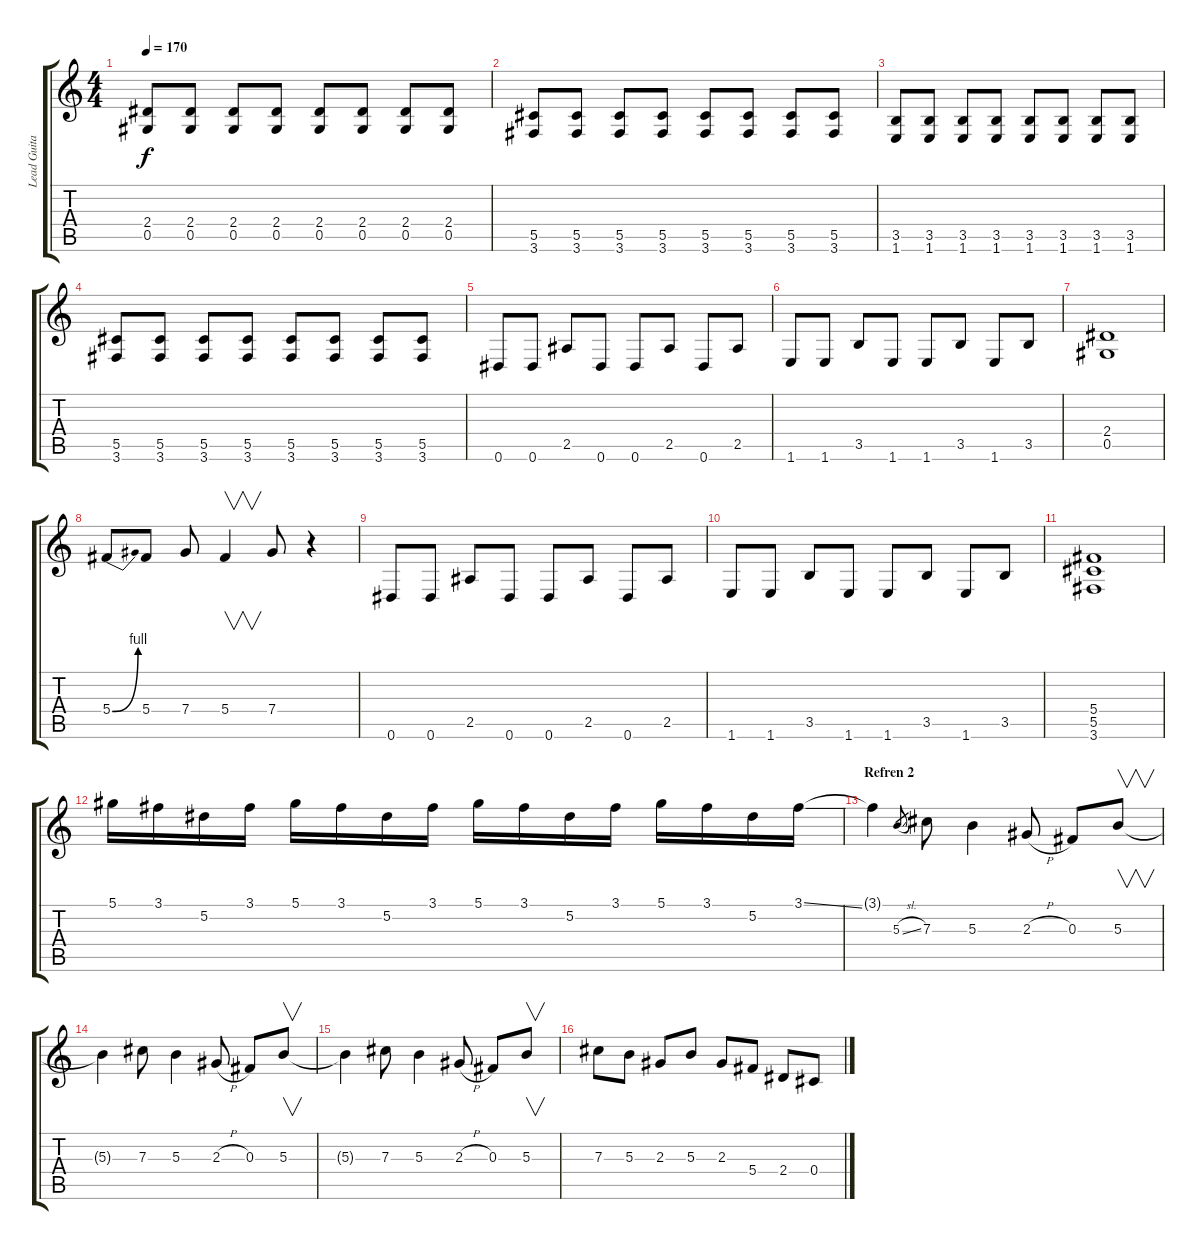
\track ("Lead Guitar - Joni" "Lead Guita") {instrument overdrivenguitar}
\staff {score tabs}
\tuning (Eb4 Bb3 Gb3 Db3 Ab2 Eb2) {hide}
\ts (4 4)
\tempo 170
\clef g2
\ks c
(2.4 0.5).8{dy f} (2.4 0.5).8 (2.4 0.5).8 (2.4 0.5).8 (2.4 0.5).8 (2.4 0.5).8 (2.4 0.5).8 (2.4 0.5).8 |
(5.5 3.6).8 (5.5 3.6).8 (5.5 3.6).8 (5.5 3.6).8 (5.5 3.6).8 (5.5 3.6).8 (5.5 3.6).8 (5.5 3.6).8 |
(3.5 1.6).8 (3.5 1.6).8 (3.5 1.6).8 (3.5 1.6).8 (3.5 1.6).8 (3.5 1.6).8 (3.5 1.6).8 (3.5 1.6).8 |
(5.5 3.6).8 (5.5 3.6).8 (5.5 3.6).8 (5.5 3.6).8 (5.5 3.6).8 (5.5 3.6).8 (5.5 3.6).8 (5.5 3.6).8 |
0.6.8 0.6.8 2.5.8 0.6.8 0.6.8 2.5.8 0.6.8 2.5.8 |
1.6.8 1.6.8 3.5.8 1.6.8 1.6.8 3.5.8 1.6.8 3.5.8 |
(2.4 0.5).1 |
5.4{be (bend 0 0 60 4)}.8 5.4.8 7.4.8 5.4.4{v} 7.4.8 r.4 |
0.6.8 0.6.8 2.5.8 0.6.8 0.6.8 2.5.8 0.6.8 2.5.8 |
1.6.8 1.6.8 3.5.8 1.6.8 1.6.8 3.5.8 1.6.8 3.5.8 |
(5.4 5.5 3.6).1 |
5.1.16 3.1.16 5.2.16 3.1.16 5.1.16 3.1.16 5.2.16 3.1.16 5.1.16 3.1.16 5.2.16 3.1.16 5.1.16 3.1.16 5.2.16 3.1{ss}.16 |
\section ("" "Refren 2")
3.1{t}.4 5.3{sl}.8{gr} 7.3.8 5.3.4 2.3{h}.8 0.3.8 5.3.8{v} |
5.3{t}.4 7.3.8 5.3.4 2.3{h}.8 0.3.8 5.3.8{v} |
5.3{t}.4 7.3.8 5.3.4 2.3{h}.8 0.3.8 5.3.8{v} |
7.3.8 5.3.8 2.3.8 5.3.8 2.3.8 5.4.8 2.4.8 0.4.8
